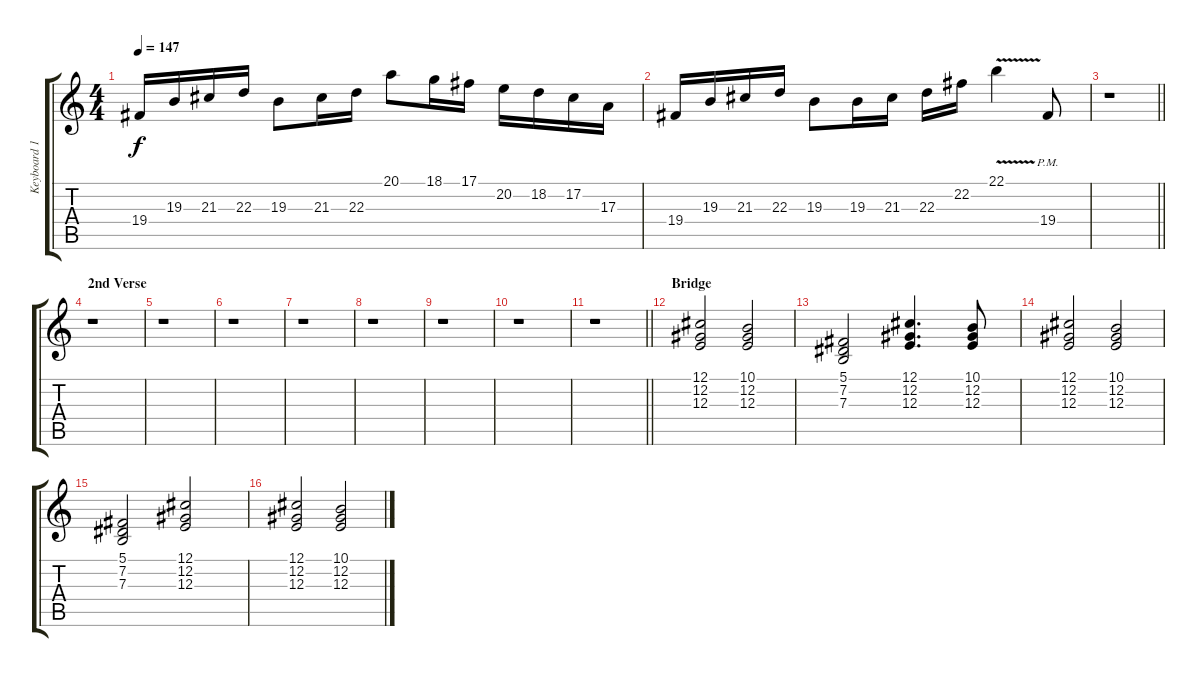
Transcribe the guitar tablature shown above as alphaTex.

\track ("Keyboard 1" "Keyboard 1") {instrument harpsichord}
\staff {score tabs}
\tuning (Db4 Ab3 E3 B2 Gb2 Db2) {hide}
\ts (4 4)
\tempo 147
\clef g2
\ks c
19.4.16{dy f} 19.3.16 21.3.16 22.3.16 19.3.8 21.3.16 22.3.16 20.1.8 18.1.16 17.1.16 20.2.16 18.2.16 17.2.16 17.3.16 |
19.4.16 19.3.16 21.3.16 22.3.16 19.3.8 19.3.16 21.3.16 22.3.16 22.2.16 22.1{v}.4 19.4{pm}.8 |
\barLineRight lightlight
r.1 |
\section ("" "2nd Verse")
r.1 |
r.1 |
r.1 |
r.1 |
r.1 |
r.1 |
r.1 |
\barLineRight lightlight
r.1 |
\section ("" "Bridge")
(12.1 12.2 12.3).2{volume 13 instrument churchorgan} (10.1 12.2 12.3).2 |
(5.1 7.2 7.3).2 (12.1 12.2 12.3).4{d} (10.1 12.2 12.3).8 |
(12.1 12.2 12.3).2{volume 13 instrument churchorgan} (10.1 12.2 12.3).2 |
(5.1 7.2 7.3).2 (12.1 12.2 12.3).2 |
(12.1 12.2 12.3).2{volume 13 instrument churchorgan} (10.1 12.2 12.3).2
